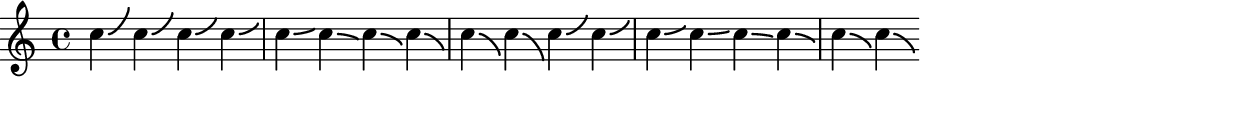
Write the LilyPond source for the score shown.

%% Generated by lilypond-book
%% Options: [exampleindent=10.16\mm,indent=0\mm,line-width=160\mm]
\include "lilypond-book-preamble.ly"


% ****************************************************************
% Start cut-&-pastable-section
% ****************************************************************

#(ly:set-option 'eps-box-padding 3.000000)



\paper {
  indent = 0\mm
  line-width = 160\mm
  % offset the left padding, also add 1mm as lilypond creates cropped
  % images with a little space on the right
  line-width = #(- line-width (* mm  3.000000) (* mm 1))
}

\layout {
  
}




% ****************************************************************
% ly snippet:
% ****************************************************************
\sourcefilename "/lilypond-2.24.3/input/regression/bend-after.ly"
\sourcefileline 0
\version "2.19.21"

\header {

  texidoc = "Falls and doits can be created with bendAfter. They run
 to the next note, or to the next bar line.  Microtone bends (i.e.,
 \bendAfter #3.5) are also supported."

}

\paper {
  ragged-right = ##T
}

\relative {
  \override Score.SpacingSpanner.shortest-duration-space = #3.0
  c''4-\bendAfter #+5
  c4-\bendAfter #+4
  c4-\bendAfter #+3
  c4-\bendAfter #+2
  c4-\bendAfter #+1
  c4-\bendAfter #-1
  c4-\bendAfter #-2
  c4-\bendAfter #-3
  c4-\bendAfter #-4
  c4-\bendAfter #-5
  c4-\bendAfter #3.5
  c4-\bendAfter #2.5
  c4-\bendAfter #1.5
  c4-\bendAfter #0.5
  c4-\bendAfter #-0.5
  c4-\bendAfter #-1.5
  c4-\bendAfter #-2.5
  c4-\bendAfter #-3.5
}



% ****************************************************************
% end ly snippet
% ****************************************************************
